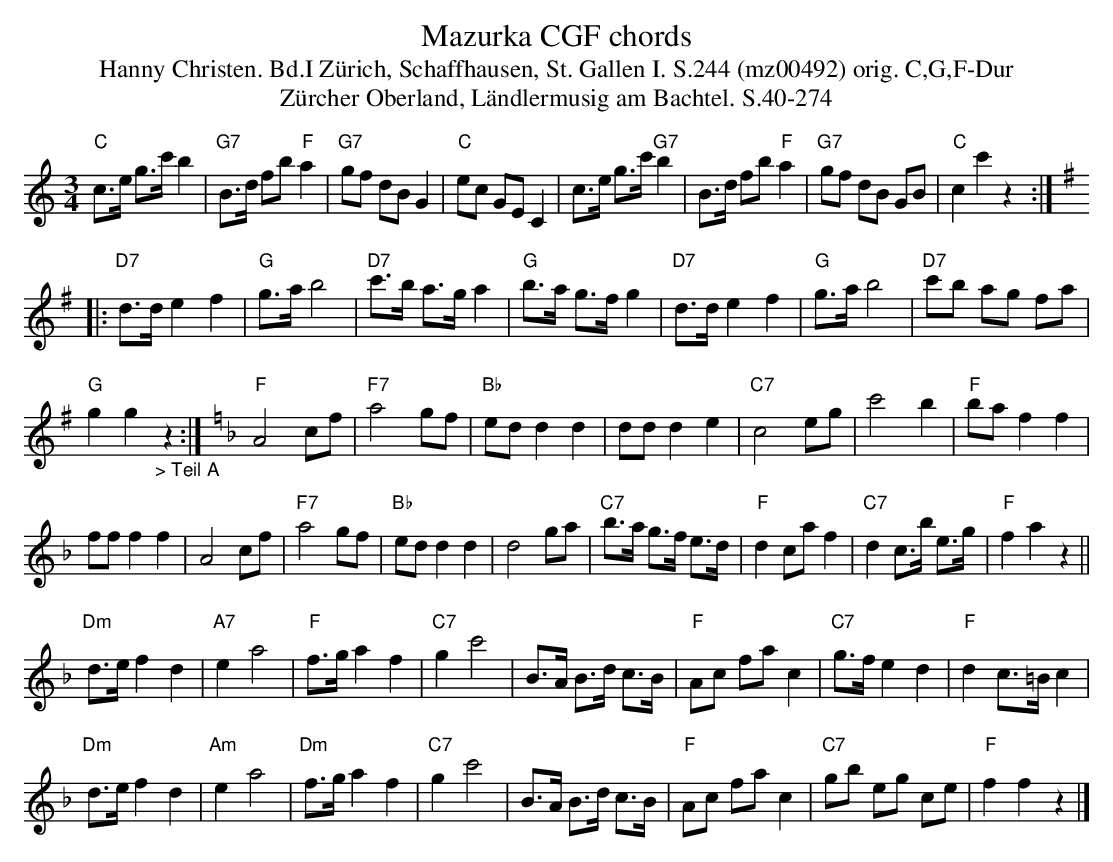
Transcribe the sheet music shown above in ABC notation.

X:1
T: Mazurka CGF chords
T:Hanny Christen. Bd.I Zürich, Schaffhausen, St. Gallen I. S.244 (mz00492) orig. C,G,F-Dur
T: Z\"urcher Oberland, L\"andlermusig am Bachtel. S.40-274
M:3/4
L:1/8
K:C %%MIDI gchordon
"C"c>e g>c'b2 | "G7"B>d fb"F"a2 | "G7"gf dBG2 | "C"ec GEC2 | c>e g>c'"G7"b2 | B>d fb"F"a2 | "G7"gf dB GB | "C"c2c'2z2 :: [K:G]
"D7"d>de2f2 | "G"g>ab4 | "D7"c'>b a>ga2 | "G"b>a g>fg2 | "D7"d>de2f2 | "G"g>ab4 | "D7"c'b ag fa |
"G"g2g2"_> Teil A"z2 :| [K:F] "F"A4cf | "F7"a4gf | "Bb"edd2d2 | ddd2e2 | "C7"c4eg | c'4b2 | "F"baf2f2 |
fff2f2 | A4cf | "F7"a4gf | "Bb"edd2d2 | d4ga | "C7"b>a g>f e>d | "F"d2caf2 | "C7"d2c>b e>g | "F"f2a2z2 ||
"Dm"d>ef2d2 | "A7"e2a4 | "F"f>ga2f2 | "C7"g2c'4 | B>A B>d c>B | "F"Ac fac2 | "C7"g>fe2d2 | "F"d2c>=Bc2 |
"Dm"d>ef2d2 | "Am"e2a4 | "Dm"f>ga2f2 | "C7"g2c'4 | B>A B>d c>B | "F"Ac fac2 | "C7"gb eg ce | "F"f2f2z2 |]
